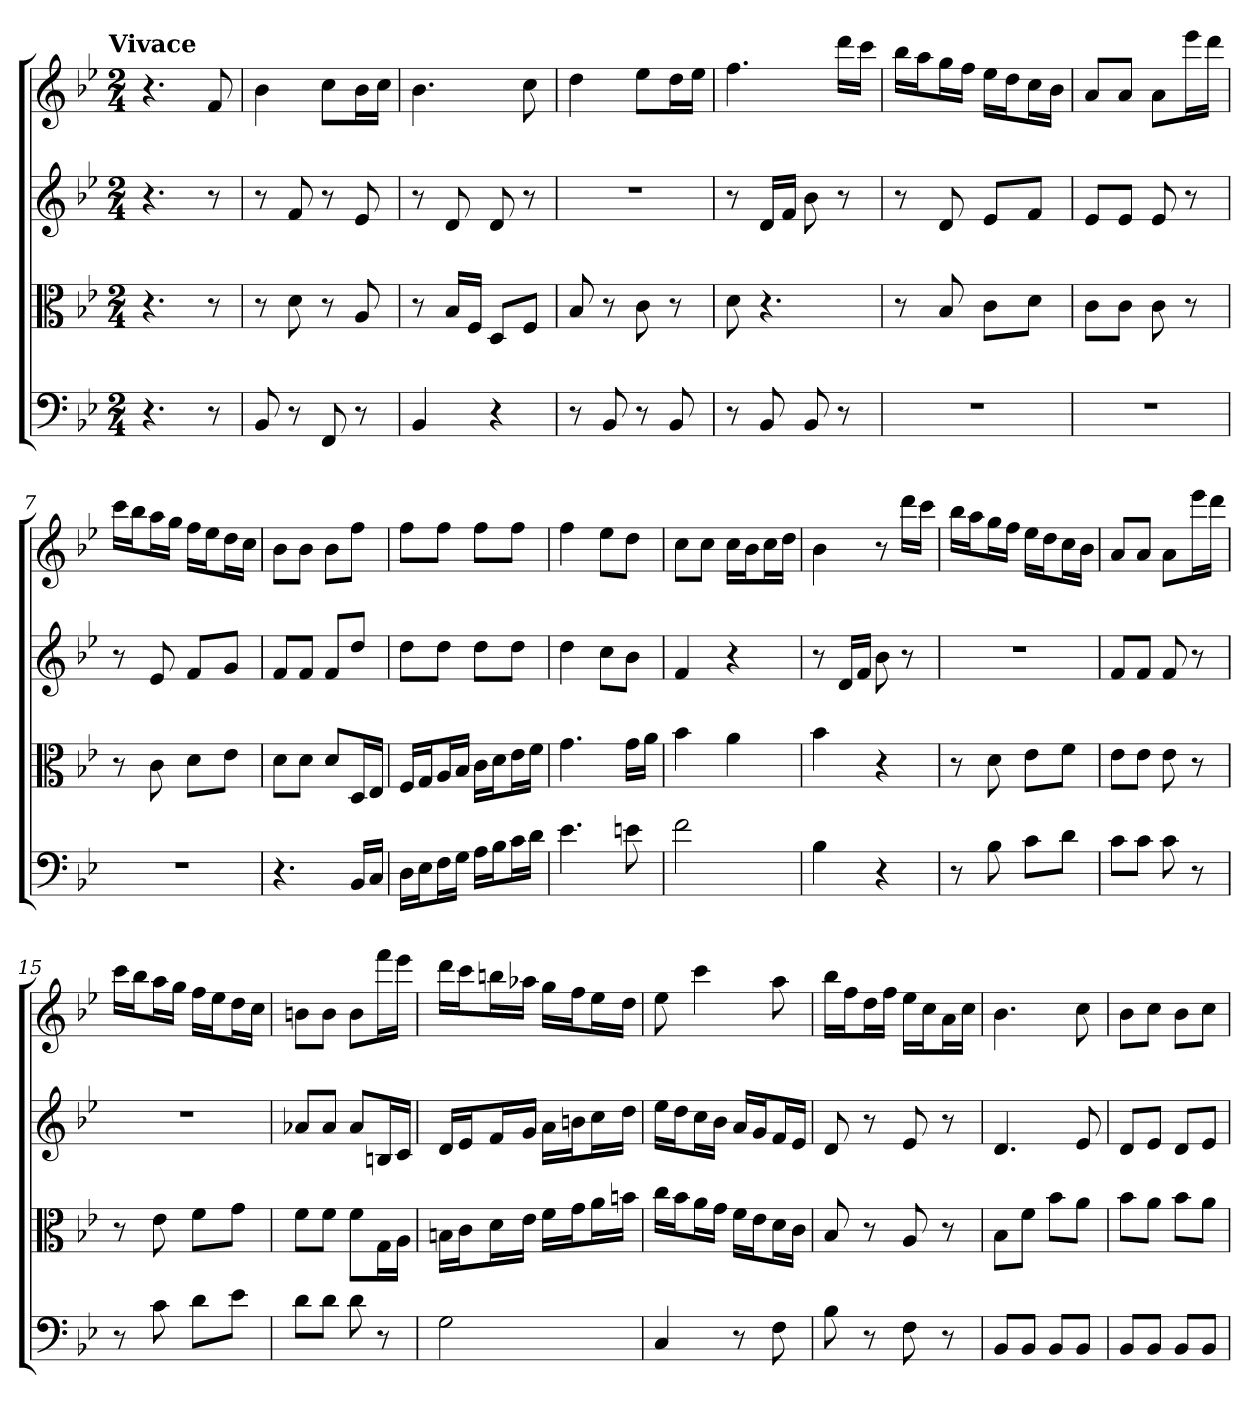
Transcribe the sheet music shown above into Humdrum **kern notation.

**kern	**kern	**kern	**kern
*part4	*part3	*part2	*part1
*staff4	*staff3	*staff2	*staff1
*clefF4	*clefC3	*	*
*k[b-e-]	*k[b-e-]	*k[b-e-]	*k[b-e-]
*B-:	*B-:	*B-:	*B-:
!!LO:TX:omd:t=Vivace
*M2/4	*M2/4	*M2/4	*M2/4
*MM160	*MM160	*MM160	*MM160
=	=	=	=
4.r	4.r	4.r	4.r
8r	8r	8r	8f
=1	=1	=1	=1
8BB-	8r	8r	4b-
8r	8d	8f	.
8FF	8r	8r	8ccL
8r	8A	8e-	16b-L
.	.	.	16ccJJ
=2	=2	=2	=2
4BB-	8r	8r	4.b-
.	16B-/LL	8d	.
.	16F/JJ	.	.
4r	8D/L	8d	.
.	8F/J	8r	8cc
=3	=3	=3	=3
8r	8B-	2r	4dd
8BB-	8r	.	.
8r	8c	.	8ee-L
8BB-	8r	.	16ddL
.	.	.	16ee-JJ
=4	=4	=4	=4
8r	8d	8r	4.ff
8BB-	4.r	16dLL	.
.	.	16fJJ	.
8BB-	.	8b-	.
8r	.	8r	16dddLL
.	.	.	16cccJJ
=5	=5	=5	=5
2r	8r	8r	16bb-LL
.	.	.	16aaJ
.	8B-	8d	16ggL
.	.	.	16ffJJ
.	8c\L	8e-L	16ee-LL
.	.	.	16ddJ
.	8d\J	8fJ	16ccL
.	.	.	16b-JJ
=6	=6	=6	=6
2r	8c\L	8e-L	8aL
.	8c\J	8e-J	8aJ
.	8c	8e-	8aL
.	8r	8r	16eee-L
.	.	.	16dddJJ
=7	=7	=7	=7
2r	8r	8r	16cccLL
.	.	.	16bb-J
.	8c	8e-	16aaL
.	.	.	16ggJJ
.	8d\L	8fL	16ffLL
.	.	.	16ee-J
.	8e-\J	8gJ	16ddL
.	.	.	16ccJJ
=8	=8	=8	=8
4.r	8d\L	8fL	8b-L
.	8d\J	8fJ	8b-J
.	8d/L	8fL	8b-L
16BB-/LL	16D/L	8ddJ	8ffJ
16C/JJ	16E-/JJ	.	.
=9	=9	=9	=9
16D\LL	16F/LL	8ddL	8ffL
16E-\J	16G/J	.	.
16F\L	16A/L	8ddJ	8ffJ
16G\JJ	16B-/JJ	.	.
16A\LL	16c\LL	8ddL	8ffL
16B-\J	16d\J	.	.
16c\L	16e-\L	8ddJ	8ffJ
16d\JJ	16f\JJ	.	.
=10	=10	=10	=10
4.e-	4.g	4dd	4ff
.	.	8ccL	8ee-L
8en	16g\LL	8b-J	8ddJ
.	16a\JJ	.	.
=11	=11	=11	=11
2f	4b-	4f	8ccL
.	.	.	8ccJ
.	4a	4r	16ccLL
.	.	.	16b-J
.	.	.	16ccL
.	.	.	16ddJJ
=12	=12	=12	=12
4B-	4b-	8r	4b-
.	.	16dLL	.
.	.	16fJJ	.
4r	4r	8b-	8r
.	.	8r	16dddLL
.	.	.	16cccJJ
=13	=13	=13	=13
8r	8r	2r	16bb-LL
.	.	.	16aaJ
8B-	8d	.	16ggL
.	.	.	16ffJJ
8c\L	8e-\L	.	16ee-LL
.	.	.	16ddJ
8d\J	8f\J	.	16ccL
.	.	.	16b-JJ
=14	=14	=14	=14
8c\L	8e-\L	8fL	8aL
8c\J	8e-\J	8fJ	8aJ
8c	8e-	8f	8aL
8r	8r	8r	16eee-L
.	.	.	16dddJJ
=15	=15	=15	=15
8r	8r	2r	16cccLL
.	.	.	16bb-J
8c	8e-	.	16aaL
.	.	.	16ggJJ
8d\L	8f\L	.	16ffLL
.	.	.	16ee-J
8e-\J	8g\J	.	16ddL
.	.	.	16ccJJ
=16	=16	=16	=16
8d\L	8f\L	8a-XL	8bnL
8d\J	8f\J	8a-J	8bJ
8d	8f\L	8a-L	8bL
8r	16G\L	16BnL	16fffL
.	16A\JJ	16cJJ	16eee-JJ
=17	=17	=17	=17
2G	16Bn\LL	16dLL	16dddLL
.	16c\J	16e-J	16cccJ
.	16d\L	16fL	16bbnL
.	16e-\JJ	16gJJ	16aa-XJJ
.	16f\LL	16aLL	16ggLL
.	16g\J	16bnJ	16ffJ
.	16a\L	16ccL	16ee-L
.	16bn\JJ	16ddJJ	16ddJJ
=18	=18	=18	=18
4C	16cc\LL	16ee-LL	8ee-
.	16b-\J	16ddJ	.
.	16a\L	16ccL	4ccc
.	16g\JJ	16b-JJ	.
8r	16f\LL	16aLL	.
.	16e-\J	16gJ	.
8F	16d\L	16fL	8aa
.	16c\JJ	16e-JJ	.
=19	=19	=19	=19
8B-	8B-	8d	16bb-LL
.	.	.	16ffJ
8r	8r	8r	16ddL
.	.	.	16ffJJ
8F	8A	8e-	16ee-LL
.	.	.	16ccJ
8r	8r	8r	16aL
.	.	.	16ccJJ
=20	=20	=20	=20
8BB-/L	8B-\L	4.d	4.b-
8BB-/J	8f\J	.	.
8BB-/L	8b-\L	.	.
8BB-/J	8a\J	8e-	8cc
=21	=21	=21	=21
8BB-/L	8b-\L	8dL	8b-L
8BB-/J	8a\J	8e-J	8ccJ
8BB-/L	8b-\L	8dL	8b-L
8BB-/J	8a\J	8e-J	8ccJ
=	=	=	=
*-	*-	*-	*-
